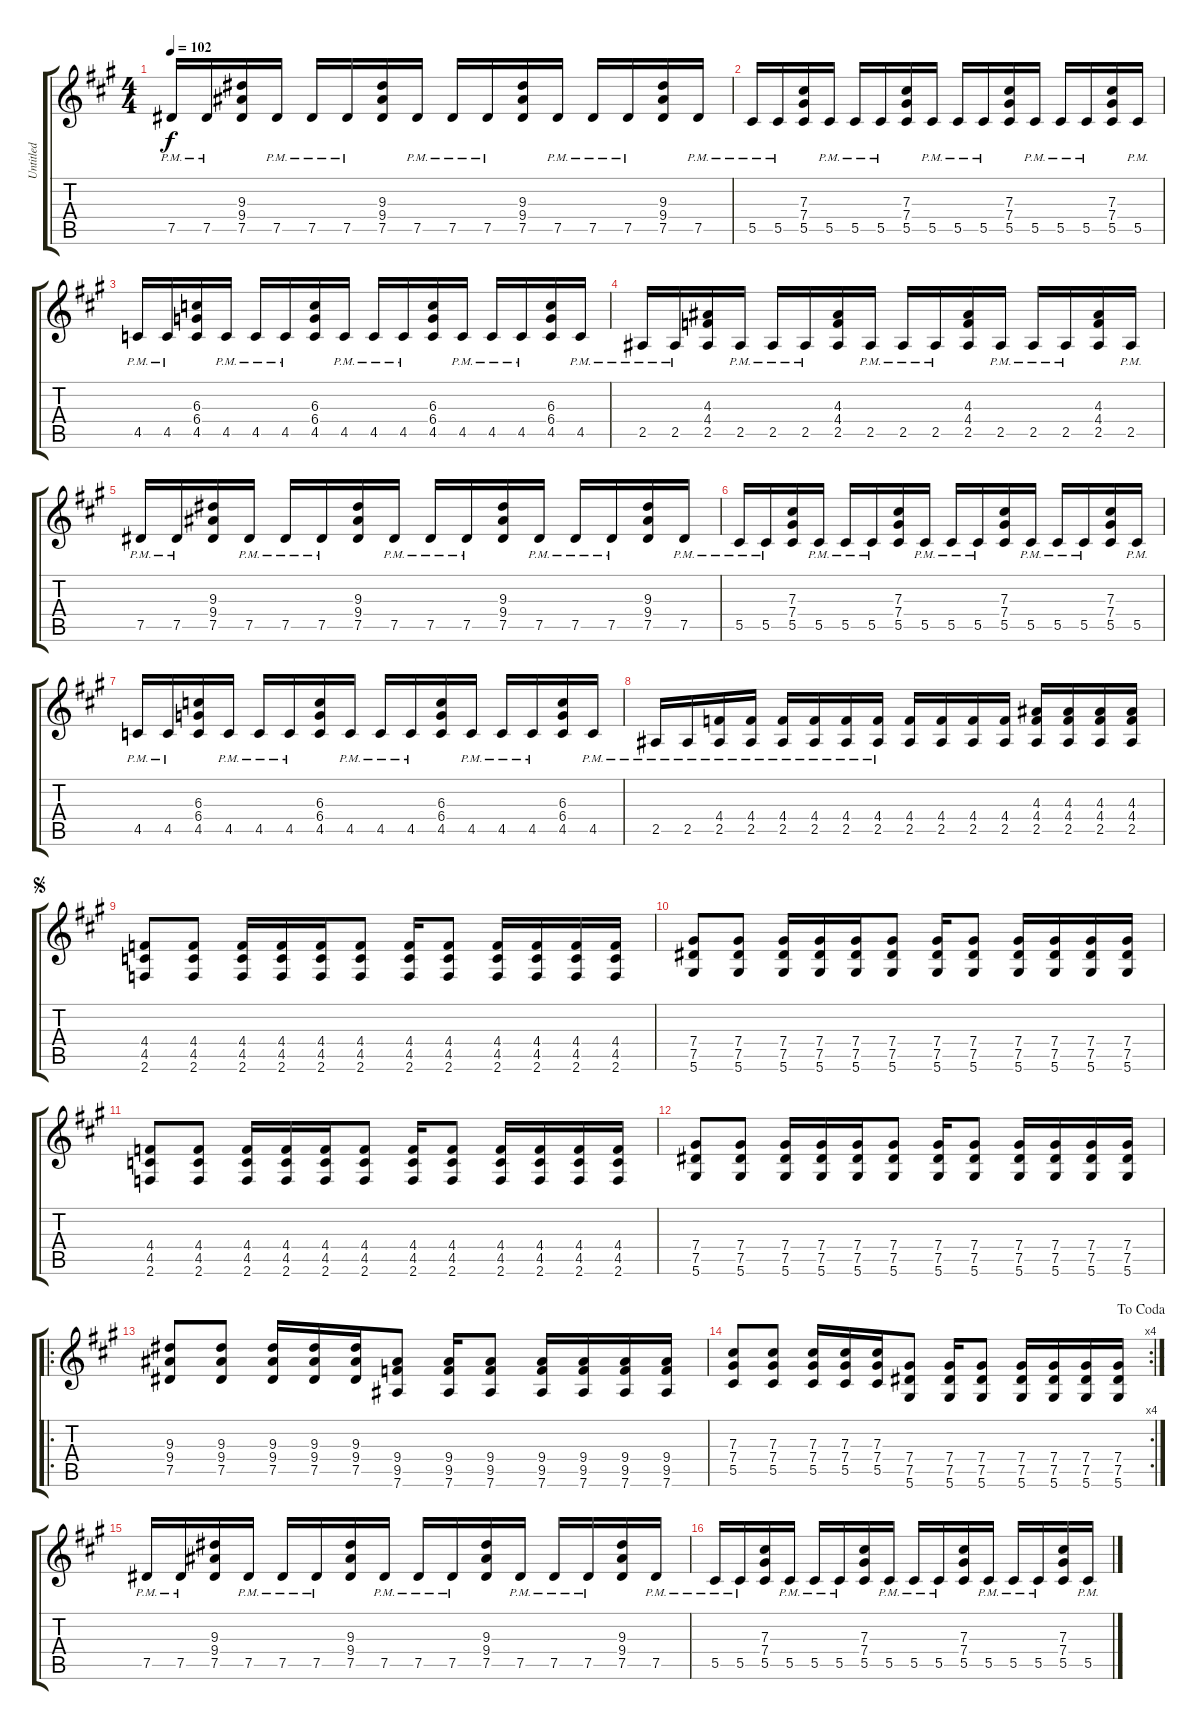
\track ("Untitled" "Untitled") {instrument overdrivenguitar}
\staff {score tabs}
\tuning (Eb4 Bb3 Gb3 Db3 Ab2 Eb2) {hide}
\ts (4 4)
\tempo 102
\clef g2
\ks a
7.5{pm}.16{dy f instrument overdrivenguitar} 7.5{pm}.16 (9.3 9.4 7.5).16 7.5{pm}.16 7.5{pm}.16 7.5{pm}.16 (9.3 9.4 7.5).16 7.5{pm}.16 7.5{pm}.16 7.5{pm}.16 (9.3 9.4 7.5).16 7.5{pm}.16 7.5{pm}.16 7.5{pm}.16 (9.3 9.4 7.5).16 7.5{pm}.16 |
5.5{pm}.16 5.5{pm}.16 (7.3 7.4 5.5).16 5.5{pm}.16 5.5{pm}.16 5.5{pm}.16 (7.3 7.4 5.5).16 5.5{pm}.16 5.5{pm}.16 5.5{pm}.16 (7.3 7.4 5.5).16 5.5{pm}.16 5.5{pm}.16 5.5{pm}.16 (7.3 7.4 5.5).16 5.5{pm}.16 |
4.5{pm}.16 4.5{pm}.16 (6.3 6.4 4.5).16 4.5{pm}.16 4.5{pm}.16 4.5{pm}.16 (6.3 6.4 4.5).16 4.5{pm}.16 4.5{pm}.16 4.5{pm}.16 (6.3 6.4 4.5).16 4.5{pm}.16 4.5{pm}.16 4.5{pm}.16 (6.3 6.4 4.5).16 4.5{pm}.16 |
2.5{pm}.16 2.5{pm}.16 (4.3 4.4 2.5).16 2.5{pm}.16 2.5{pm}.16 2.5{pm}.16 (4.3 4.4 2.5).16 2.5{pm}.16 2.5{pm}.16 2.5{pm}.16 (4.3 4.4 2.5).16 2.5{pm}.16 2.5{pm}.16 2.5{pm}.16 (4.3 4.4 2.5).16 2.5{pm}.16 |
7.5{pm}.16 7.5{pm}.16 (9.3 9.4 7.5).16 7.5{pm}.16 7.5{pm}.16 7.5{pm}.16 (9.3 9.4 7.5).16 7.5{pm}.16 7.5{pm}.16 7.5{pm}.16 (9.3 9.4 7.5).16 7.5{pm}.16 7.5{pm}.16 7.5{pm}.16 (9.3 9.4 7.5).16 7.5{pm}.16 |
5.5{pm}.16 5.5{pm}.16 (7.3 7.4 5.5).16 5.5{pm}.16 5.5{pm}.16 5.5{pm}.16 (7.3 7.4 5.5).16 5.5{pm}.16 5.5{pm}.16 5.5{pm}.16 (7.3 7.4 5.5).16 5.5{pm}.16 5.5{pm}.16 5.5{pm}.16 (7.3 7.4 5.5).16 5.5{pm}.16 |
4.5{pm}.16 4.5{pm}.16 (6.3 6.4 4.5).16 4.5{pm}.16 4.5{pm}.16 4.5{pm}.16 (6.3 6.4 4.5).16 4.5{pm}.16 4.5{pm}.16 4.5{pm}.16 (6.3 6.4 4.5).16 4.5{pm}.16 4.5{pm}.16 4.5{pm}.16 (6.3 6.4 4.5).16 4.5{pm}.16 |
2.5{pm}.16 2.5{pm}.16 (4.4{pm} 2.5{pm}).16 (4.4{pm} 2.5{pm}).16 (4.4{pm} 2.5{pm}).16 (4.4{pm} 2.5{pm}).16 (4.4{pm} 2.5{pm}).16 (4.4{pm} 2.5{pm}).16 (4.4 2.5).16 (4.4 2.5).16 (4.4 2.5).16 (4.4 2.5).16 (4.3 4.4 2.5).16 (4.3 4.4 2.5).16 (4.3 4.4 2.5).16 (4.3 4.4 2.5).16 |
\jump segno
(4.4 4.5 2.6).8 (4.4 4.5 2.6).8 (4.4 4.5 2.6).16 (4.4 4.5 2.6).16 (4.4 4.5 2.6).16 (4.4 4.5 2.6).8 (4.4 4.5 2.6).16 (4.4 4.5 2.6).8 (4.4 4.5 2.6).16 (4.4 4.5 2.6).16 (4.4 4.5 2.6).16 (4.4 4.5 2.6).16 |
(7.4 7.5 5.6).8 (7.4 7.5 5.6).8 (7.4 7.5 5.6).16 (7.4 7.5 5.6).16 (7.4 7.5 5.6).16 (7.4 7.5 5.6).8 (7.4 7.5 5.6).16 (7.4 7.5 5.6).8 (7.4 7.5 5.6).16 (7.4 7.5 5.6).16 (7.4 7.5 5.6).16 (7.4 7.5 5.6).16 |
(4.4 4.5 2.6).8 (4.4 4.5 2.6).8 (4.4 4.5 2.6).16 (4.4 4.5 2.6).16 (4.4 4.5 2.6).16 (4.4 4.5 2.6).8 (4.4 4.5 2.6).16 (4.4 4.5 2.6).8 (4.4 4.5 2.6).16 (4.4 4.5 2.6).16 (4.4 4.5 2.6).16 (4.4 4.5 2.6).16 |
(7.4 7.5 5.6).8 (7.4 7.5 5.6).8 (7.4 7.5 5.6).16 (7.4 7.5 5.6).16 (7.4 7.5 5.6).16 (7.4 7.5 5.6).8 (7.4 7.5 5.6).16 (7.4 7.5 5.6).8 (7.4 7.5 5.6).16 (7.4 7.5 5.6).16 (7.4 7.5 5.6).16 (7.4 7.5 5.6).16 |
\ro
(9.3 9.4 7.5).8 (9.3 9.4 7.5).8 (9.3 9.4 7.5).16 (9.3 9.4 7.5).16 (9.3 9.4 7.5).16 (9.4 9.5 7.6).8 (9.4 9.5 7.6).16 (9.4 9.5 7.6).8 (9.4 9.5 7.6).16 (9.4 9.5 7.6).16 (9.4 9.5 7.6).16 (9.4 9.5 7.6).16 |
\rc 4
\jump dacoda
(7.3 7.4 5.5).8 (7.3 7.4 5.5).8 (7.3 7.4 5.5).16 (7.3 7.4 5.5).16 (7.3 7.4 5.5).16 (7.4 7.5 5.6).8 (7.4 7.5 5.6).16 (7.4 7.5 5.6).8 (7.4 7.5 5.6).16 (7.4 7.5 5.6).16 (7.4 7.5 5.6).16 (7.4 7.5 5.6).16 |
7.5{pm}.16 7.5{pm}.16 (9.3 9.4 7.5).16 7.5{pm}.16 7.5{pm}.16 7.5{pm}.16 (9.3 9.4 7.5).16 7.5{pm}.16 7.5{pm}.16 7.5{pm}.16 (9.3 9.4 7.5).16 7.5{pm}.16 7.5{pm}.16 7.5{pm}.16 (9.3 9.4 7.5).16 7.5{pm}.16 |
5.5{pm}.16 5.5{pm}.16 (7.3 7.4 5.5).16 5.5{pm}.16 5.5{pm}.16 5.5{pm}.16 (7.3 7.4 5.5).16 5.5{pm}.16 5.5{pm}.16 5.5{pm}.16 (7.3 7.4 5.5).16 5.5{pm}.16 5.5{pm}.16 5.5{pm}.16 (7.3 7.4 5.5).16 5.5{pm}.16
